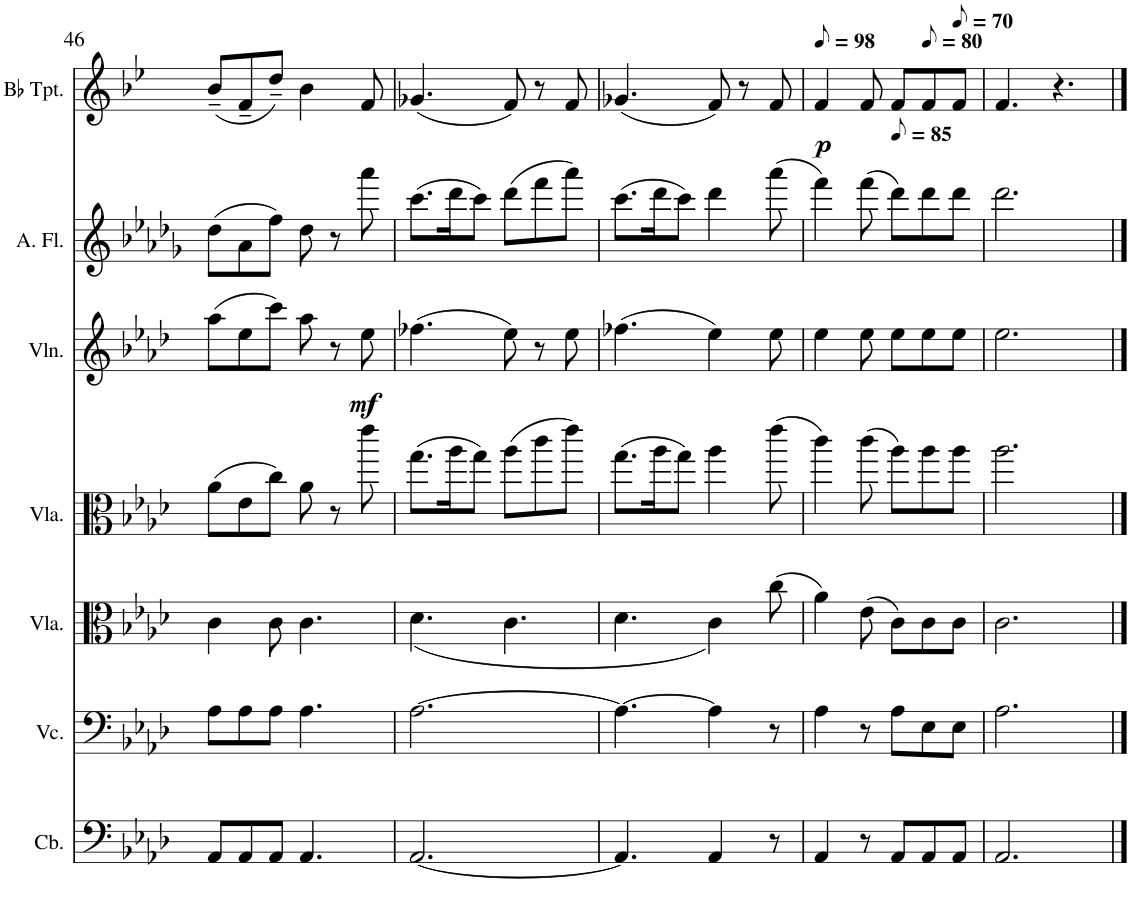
**kern	**kern	**kern	**kern	**kern	**dynam	**kern	**kern	**dynam
*part7	*part6	*part5	*part4	*part3	*part3	*part2	*part1	*part1
*staff7	*staff6	*staff5	*staff4	*staff3	*staff3	*staff2	*staff1	*staff1
*I"Contrabass	*I"Violoncello	*I"Viola	*I"Viola	*I"Violin	*	*I"Alto Flute	*I"Bb Trumpet	*
*I'Cb.	*I'Vc.	*I'Vla.	*I'Vla.	*I'Vln.	*	*I'A. Fl.	*I'Bb Tpt.	*
!!LO:PB:g=z
*clefF4	*clefF4	*clefC3	*clefC3	*clefG2	*	*clefG2	*clefG2	*
*Trd7c12	*	*	*	*	*	*Trd3c5	*Trd1c2	*
*k[b-e-a-d-]	*k[b-e-a-d-]	*k[b-e-a-d-]	*k[b-e-a-d-]	*k[b-e-a-d-]	*	*k[b-e-a-d-g-]	*k[b-e-]	*
*M6/8	*M6/8	*M6/8	*M6/8	*M6/8	*	*M6/8	*M6/8	*
=46	=46	=46	=46	=46	=46	=46	=46	=46
8AA-/L	8A-\L	4c\	(>8a-\L	(>8aa-\L	.	(>8dd-\L	(<8b-~/L	.
8AA-/	8A-\	.	8e-\	8ee-\	.	8a-\	8f~/	.
8AA-/J	8A-\J	8c\	8cc\J)	8ccc\J)	.	8ff\J)	8dd~/J)	.
4.AA-/	4.A-\	4.c\	8a-\	8aa-\	.	8dd-\	4b-\	.
.	.	.	8r	8r	.	8r	.	.
!	!	!	!	!	!LO:DY:b	!	!	!
.	.	.	8eee-\	8ee-\	mf	8aaa-\	8f/	.
=47	=47	=47	=47	=47	=47	=47	=47	=47
[2.AA-/	[2.A-\	(<4.d-\	(>8.gg\L	(>4.ff-X\	.	(>8.ccc\L	(<4.g-X/	.
.	.	.	16aa-\K	.	.	16ddd-\K	.	.
.	.	.	8gg\J)	.	.	8ccc\J)	.	.
.	.	4.c\	(>8aa-\L	8ee-\)	.	(>8ddd-\L	8f/)	.
.	.	.	8ccc\	8r	.	8fff\	8r	.
.	.	.	8eee-\J)	8ee-\	.	8aaa-\J)	8f/	.
=48	=48	=48	=48	=48	=48	=48	=48	=48
4.AA-/]	4.A-\_	4.d-\	(>8.gg\L	(>4.ff-X\	.	(>8.ccc\L	(<4.g-X/	.
.	.	.	16aa-\K	.	.	16ddd-\K	.	.
.	.	.	8gg\J)	.	.	8ccc\J)	.	.
4AA-/	4A-\]	4c\)	4aa-\	4ee-\)	.	4ddd-\	8f/)	.
.	.	.	.	.	.	.	8r	.
8r	8r	(>8cc\	(>8eee-\	8ee-\	.	(>8aaa-\	8f/	.
=49	=49	=49	=49	=49	=49	=49	=49	=49
*	*	*	*	*	*	*	*MM49	*
!	!	!	!	!	!	!	!	!LO:DY:b
4AA-/	4A-\	4a-\)	4ccc\)	4ee-\	.	4fff\)	4f/	p
8r	8r	(>8e-\	(>8ccc\	8ee-\	.	(>8fff\	8f/	.
*	*	*	*	*	*	*	*MM43	*
8AA-/L	8A-\L	8c\L)	8aa-\L)	8ee-\L	.	8ddd-\L)	8f/L	.
*	*	*	*	*	*	*	*MM40	*
8AA-/	8E-\	8c\	8aa-\	8ee-\	.	8ddd-\	8f/	.
*	*	*	*	*	*	*	*MM35	*
8AA-/J	8E-\J	8c\J	8aa-\J	8ee-\J	.	8ddd-\J	8f/J	.
=50	=50	=50	=50	=50	=50	=50	=50	=50
2.AA-/	2.A-\	2.c\	2.aa-\	2.ee-\	.	2.ddd-\	4.f/	.
.	.	.	.	.	.	.	4.r	.
==	==	==	==	==	==	==	==	==
*-	*-	*-	*-	*-	*-	*-	*-	*-
